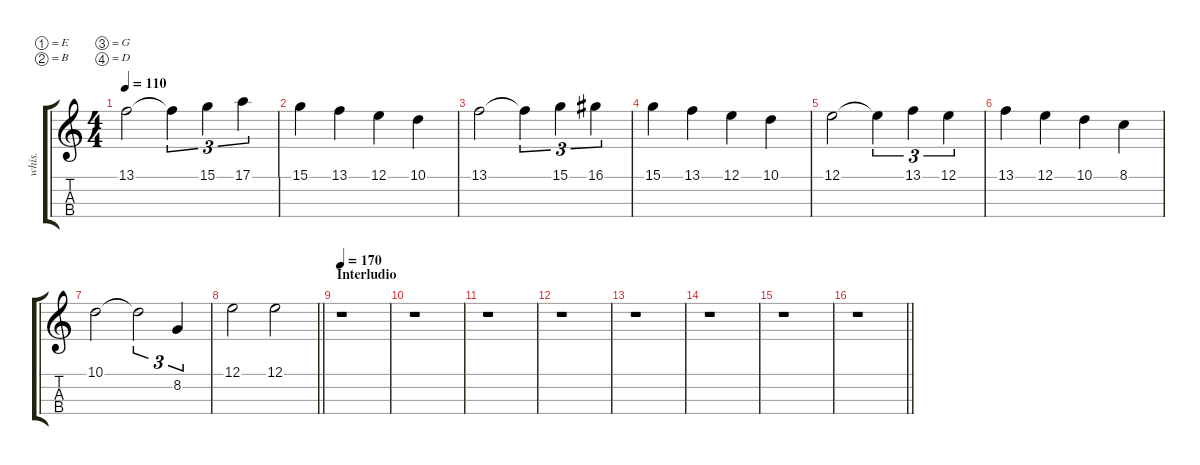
\defaultSystemsLayout 4
\hideDynamics
\useSystemSignSeparator
\otherSystemsTrackNameOrientation horizontal
\extendBarLines
\track ("Voz" "whis.") {instrument whistle}
\staff {score tabs}
\tuning (E4 B3 G3 D3)
\ts (4 4)
\tempo 110
\clef g2
\ks c
13.1.2{dy f beam Down} 13.1{t}.4{tu (3 2) beam Down} 15.1.4{tu (3 2) beam Down} 17.1.4{tu (3 2) beam Down} |
15.1.4{beam Down} 13.1.4{beam Down} 12.1.4{beam Down} 10.1.4{beam Down} |
13.1.2{beam Down} 13.1{t}.4{tu (3 2) beam Down} 15.1.4{tu (3 2) beam Down} 16.1{acc #}.4{tu (3 2) beam Down} |
15.1.4{beam Down} 13.1.4{beam Down} 12.1.4{beam Down} 10.1.4{beam Down} |
12.1.2{beam Down} 12.1{t}.4{tu (3 2) beam Down} 13.1.4{tu (3 2) beam Down} 12.1.4{tu (3 2) beam Down} |
13.1.4{beam Down} 12.1.4{beam Down} 10.1.4{beam Down} 8.1.4{beam Down} |
10.1.2{beam Down} 10.1{t}.2{tu (3 2) beam Down} 8.2.4{tu (3 2) beam Up} |
\barLineRight lightlight
12.1.2{beam Down} 12.1.2{beam Down} |
\section ("" "Interludio")
\tempo 170
r.1{beam Down} |
r.1{beam Down} |
r.1{beam Down} |
r.1{beam Down} |
r.1{beam Down} |
r.1{beam Down} |
r.1{beam Down} |
\barLineRight lightlight
r.1{beam Down}
